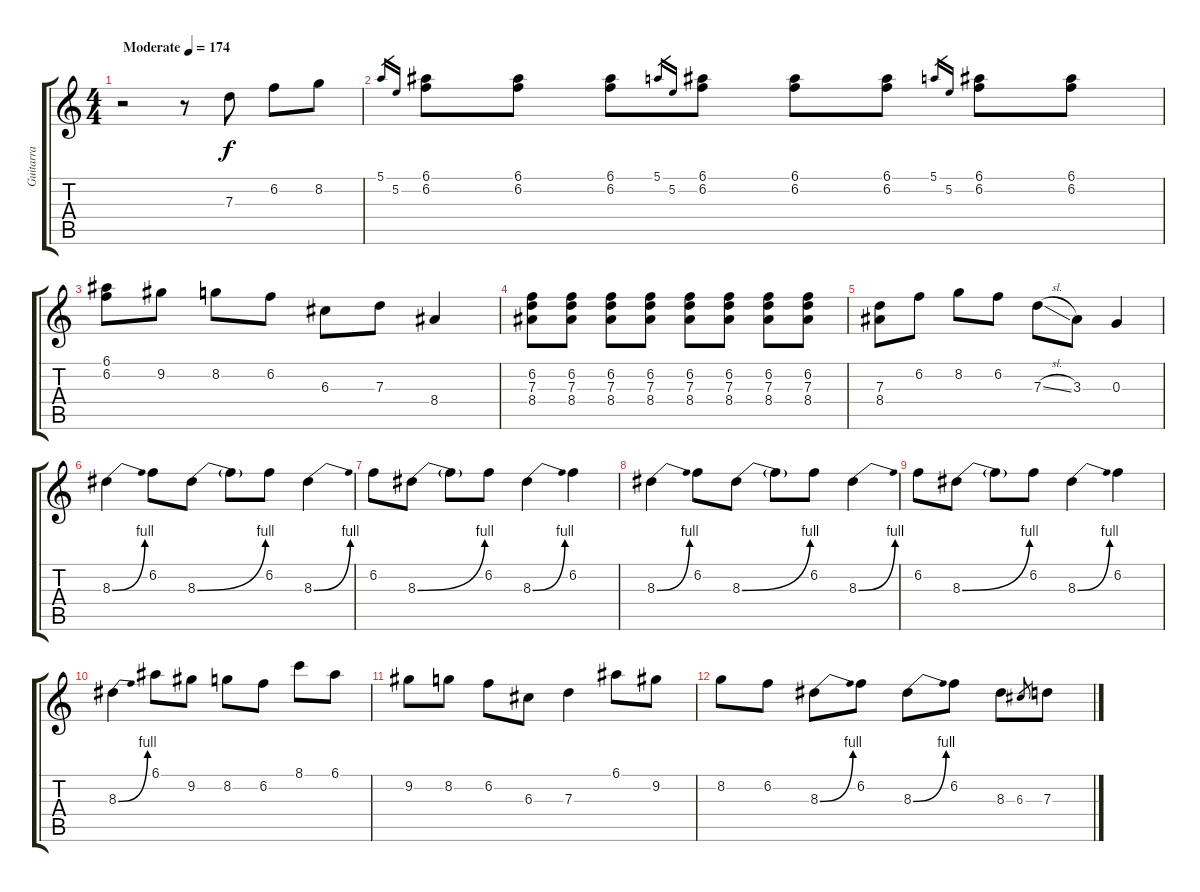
\track ("Guitarra" "Guitarra") {instrument electricguitarjazz}
\staff {score tabs}
\tuning (E4 B3 G3 D3 A2 E2) {hide}
\ts (4 4)
\tempo (174 "Moderate")
\clef g2
\ks c
r.2{dy f instrument electricguitarjazz} r.8 7.3.8 6.2.8 8.2.8 |
5.1.16{gr} 5.2.16{gr} (6.1 6.2).8 (6.1 6.2).8 (6.1 6.2).8 5.1.16{gr} 5.2.16{gr} (6.1 6.2).8 (6.1 6.2).8 (6.1 6.2).8 5.1.16{gr} 5.2.16{gr} (6.1 6.2).8 (6.1 6.2).8 |
(6.1 6.2).8 9.2.8 8.2.8 6.2.8 6.3.8 7.3.8 8.4.4 |
(6.2 7.3 8.4).8 (6.2 7.3 8.4).8 (6.2 7.3 8.4).8 (6.2 7.3 8.4).8 (6.2 7.3 8.4).8 (6.2 7.3 8.4).8 (6.2 7.3 8.4).8 (6.2 7.3 8.4).8 |
(7.3 8.4).8 6.2.8 8.2.8 6.2.8 7.3{sl}.8 3.3.8 0.3.4 |
8.3{be (bend 0 0 60 4)}.4 6.2.8 8.3{be (bend 0 0 60 4)}.8 8.3{t}.8 6.2.8 8.3{be (bend 0 0 60 4)}.4 |
6.2.8 8.3{be (bend 0 0 60 4)}.8 8.3{t}.8 6.2.8 8.3{be (bend 0 0 60 4)}.4 6.2.4 |
8.3{be (bend 0 0 60 4)}.4 6.2.8 8.3{be (bend 0 0 60 4)}.8 8.3{t}.8 6.2.8 8.3{be (bend 0 0 60 4)}.4 |
6.2.8 8.3{be (bend 0 0 60 4)}.8 8.3{t}.8 6.2.8 8.3{be (bend 0 0 60 4)}.4 6.2.4 |
8.3{be (bend 0 0 60 4)}.4 6.1.8 9.2.8 8.2.8 6.2.8 8.1.8 6.1.8 |
9.2.8 8.2.8 6.2.8 6.3.8 7.3.4 6.1.8 9.2.8 |
8.2.8 6.2.8 8.3{be (bend 0 0 60 4)}.8 6.2.8 8.3{be (bend 0 0 60 4)}.8 6.2.8 8.3.8 6.3.8{gr} 7.3.8
